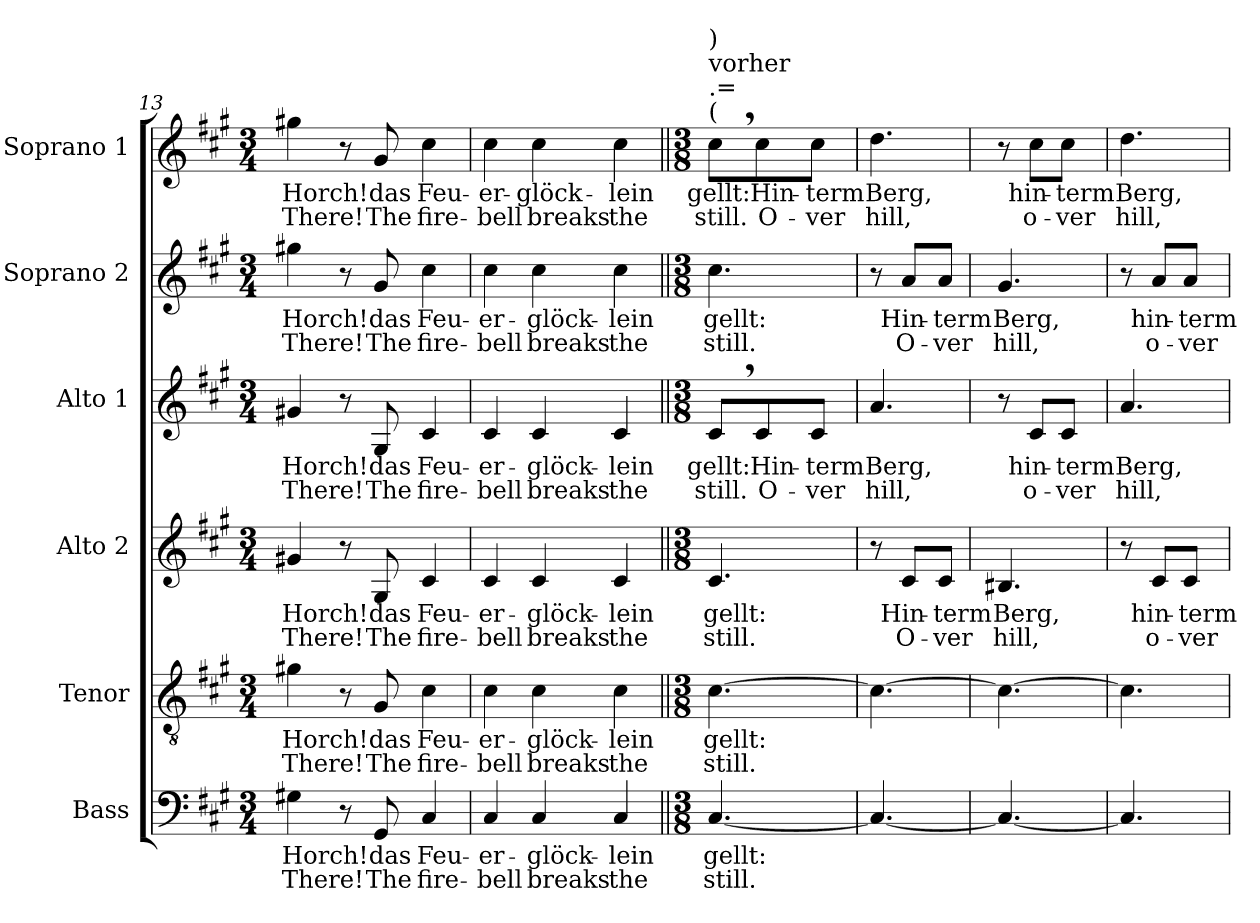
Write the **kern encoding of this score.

**kern	**text	**text	**kern	**text	**text	**kern	**text	**text	**kern	**text	**text	**kern	**text	**text	**kern	**text	**text
*part6	*part6	*part6	*part5	*part5	*part5	*part4	*part4	*part4	*part3	*part3	*part3	*part2	*part2	*part2	*part1	*part1	*part1
*staff6	*staff6	*staff6	*staff5	*staff5	*staff5	*staff4	*staff4	*staff4	*staff3	*staff3	*staff3	*staff2	*staff2	*staff2	*staff1	*staff1	*staff1
*I"Bass	*	*	*I"Tenor	*	*	*I"Alto 2	*	*	*I"Alto 1	*	*	*I"Soprano 2	*	*	*I"Soprano 1	*	*
*I'B	*	*	*I'T	*	*	*I'A 2	*	*	*I'A 1	*	*	*I'S 2	*	*	*I'S 1	*	*
*clefF4	*	*	*clefGv2	*	*	*clefG2	*	*	*clefG2	*	*	*clefG2	*	*	*clefG2	*	*
*k[f#c#g#]	*	*	*k[f#c#g#]	*	*	*k[f#c#g#]	*	*	*k[f#c#g#]	*	*	*k[f#c#g#]	*	*	*k[f#c#g#]	*	*
*f#:	*	*	*f#:	*	*	*f#:	*	*	*f#:	*	*	*f#:	*	*	*f#:	*	*
*M3/4	*	*	*M3/4	*	*	*M3/4	*	*	*M3/4	*	*	*M3/4	*	*	*M3/4	*	*
=13	=13	=13	=13	=13	=13	=13	=13	=13	=13	=13	=13	=13	=13	=13	=13	=13	=13
!	!LO:LY:b	!LO:LY:b	!	!	!	!	!	!	!	!	!	!	!	!	!	!	!
!	!	!	!	!LO:LY:b	!LO:LY:b	!	!	!	!	!	!	!	!	!	!	!	!
!	!	!	!	!	!	!	!LO:LY:b	!LO:LY:b	!	!	!	!	!	!	!	!	!
!	!	!	!	!	!	!	!	!	!	!LO:LY:b	!LO:LY:b	!	!	!	!	!	!
!	!	!	!	!	!	!	!	!	!	!	!	!	!LO:LY:b	!LO:LY:b	!	!	!
!	!	!	!	!	!	!	!	!	!	!	!	!	!	!	!	!LO:LY:b	!LO:LY:b
4G#X\	Horch!	There!	4g#X\	Horch!	There!	4g#X/	Horch!	There!	4g#X/	Horch!	There!	4gg#X\	Horch!	There!	4gg#X\	Horch!	There!
8r	.	.	8r	.	.	8r	.	.	8r	.	.	8r	.	.	8r	.	.
!	!LO:LY:b	!LO:LY:b	!	!	!	!	!	!	!	!	!	!	!	!	!	!	!
!	!	!	!	!LO:LY:b	!LO:LY:b	!	!	!	!	!	!	!	!	!	!	!	!
!	!	!	!	!	!	!	!LO:LY:b	!LO:LY:b	!	!	!	!	!	!	!	!	!
!	!	!	!	!	!	!	!	!	!	!LO:LY:b	!LO:LY:b	!	!	!	!	!	!
!	!	!	!	!	!	!	!	!	!	!	!	!	!LO:LY:b	!LO:LY:b	!	!	!
!	!	!	!	!	!	!	!	!	!	!	!	!	!	!	!	!LO:LY:b	!LO:LY:b
8GG#/	das	The	8G#/	das	The	8G#/	das	The	8G#/	das	The	8g#/	das	The	8g#/	das	The
!	!LO:LY:b	!LO:LY:b	!	!	!	!	!	!	!	!	!	!	!	!	!	!	!
!	!	!	!	!LO:LY:b	!LO:LY:b	!	!	!	!	!	!	!	!	!	!	!	!
!	!	!	!	!	!	!	!LO:LY:b	!LO:LY:b	!	!	!	!	!	!	!	!	!
!	!	!	!	!	!	!	!	!	!	!LO:LY:b	!LO:LY:b	!	!	!	!	!	!
!	!	!	!	!	!	!	!	!	!	!	!	!	!LO:LY:b	!LO:LY:b	!	!	!
!	!	!	!	!	!	!	!	!	!	!	!	!	!	!	!	!LO:LY:b	!LO:LY:b
4C#/	Feu-	fire-	4c#\	Feu-	fire-	4c#/	Feu-	fire-	4c#/	Feu-	fire-	4cc#\	Feu-	fire-	4cc#\	Feu-	fire-
=14	=14	=14	=14	=14	=14	=14	=14	=14	=14	=14	=14	=14	=14	=14	=14	=14	=14
!	!LO:LY:b	!LO:LY:b	!	!	!	!	!	!	!	!	!	!	!	!	!	!	!
!	!	!	!	!LO:LY:b	!LO:LY:b	!	!	!	!	!	!	!	!	!	!	!	!
!	!	!	!	!	!	!	!LO:LY:b	!LO:LY:b	!	!	!	!	!	!	!	!	!
!	!	!	!	!	!	!	!	!	!	!LO:LY:b	!LO:LY:b	!	!	!	!	!	!
!	!	!	!	!	!	!	!	!	!	!	!	!	!LO:LY:b	!LO:LY:b	!	!	!
!	!	!	!	!	!	!	!	!	!	!	!	!	!	!	!	!LO:LY:b	!LO:LY:b
4C#/	-er-	-bell	4c#\	-er-	-bell	4c#/	-er-	-bell	4c#/	-er-	-bell	4cc#\	-er-	-bell	4cc#\	-er-	-bell
!	!LO:LY:b	!LO:LY:b	!	!	!	!	!	!	!	!	!	!	!	!	!	!	!
!	!	!	!	!LO:LY:b	!LO:LY:b	!	!	!	!	!	!	!	!	!	!	!	!
!	!	!	!	!	!	!	!LO:LY:b	!LO:LY:b	!	!	!	!	!	!	!	!	!
!	!	!	!	!	!	!	!	!	!	!LO:LY:b	!LO:LY:b	!	!	!	!	!	!
!	!	!	!	!	!	!	!	!	!	!	!	!	!LO:LY:b	!LO:LY:b	!	!	!
!	!	!	!	!	!	!	!	!	!	!	!	!	!	!	!	!LO:LY:b	!LO:LY:b
4C#/	-glöck-	breaks	4c#\	-glöck-	breaks	4c#/	-glöck-	breaks	4c#/	-glöck-	breaks	4cc#\	-glöck-	breaks	4cc#\	-glöck-	breaks
!	!LO:LY:b	!LO:LY:b	!	!	!	!	!	!	!	!	!	!	!	!	!	!	!
!	!	!	!	!LO:LY:b	!LO:LY:b	!	!	!	!	!	!	!	!	!	!	!	!
!	!	!	!	!	!	!	!LO:LY:b	!LO:LY:b	!	!	!	!	!	!	!	!	!
!	!	!	!	!	!	!	!	!	!	!LO:LY:b	!LO:LY:b	!	!	!	!	!	!
!	!	!	!	!	!	!	!	!	!	!	!	!	!LO:LY:b	!LO:LY:b	!	!	!
!	!	!	!	!	!	!	!	!	!	!	!	!	!	!	!	!LO:LY:b	!LO:LY:b
4C#/	-lein	the	4c#\	-lein	the	4c#/	-lein	the	4c#/	-lein	the	4cc#\	-lein	the	4cc#\	-lein	the
=15||	=15||	=15||	=15||	=15||	=15||	=15||	=15||	=15||	=15||	=15||	=15||	=15||	=15||	=15||	=15||	=15||	=15||
*M3/8	*	*	*M3/8	*	*	*M3/8	*	*	*M3/8	*	*	*M3/8	*	*	*M3/8	*	*
!	!LO:LY:b	!LO:LY:b	!	!	!	!	!	!	!	!	!	!	!	!	!	!	!
!	!	!	!	!LO:LY:b	!LO:LY:b	!	!	!	!	!	!	!	!	!	!	!	!
!	!	!	!	!	!	!	!LO:LY:b	!LO:LY:b	!	!	!	!	!	!	!	!	!
!	!	!	!	!	!	!	!	!	!	!LO:LY:b	!LO:LY:b	!	!	!	!	!	!
!	!	!	!	!	!	!	!	!	!	!	!	!	!LO:LY:b	!LO:LY:b	!	!	!
!	!	!	!	!	!	!	!	!	!	!	!	!	!	!	!LO:TX:a:t=(	!	!
!	!	!	!	!	!	!	!	!	!	!	!	!	!	!	!LO:TX:a:t=.=	!	!
!	!	!	!	!	!	!	!	!	!	!	!	!	!	!	!LO:TX:a:t=vorher	!	!
!	!	!	!	!	!	!	!	!	!	!	!	!	!	!	!LO:TX:a:t=)	!	!
!	!	!	!	!	!	!	!	!	!	!	!	!	!	!	!	!LO:LY:b	!LO:LY:b
[4.C#/	gellt:	still.	[4.c#\	gellt:	still.	4.c#/	gellt:	still.	8c#,>/L	gellt:	still.	4.cc#\	gellt:	still.	8cc#,>\L	gellt:	still.
!	!	!	!	!	!	!	!	!	!	!LO:LY:b	!LO:LY:b	!	!	!	!	!	!
!	!	!	!	!	!	!	!	!	!	!	!	!	!	!	!	!LO:LY:b	!LO:LY:b
.	.	.	.	.	.	.	.	.	8c#/	Hin-	O-	.	.	.	8cc#\	Hin-	O-
!	!	!	!	!	!	!	!	!	!	!LO:LY:b	!LO:LY:b	!	!	!	!	!	!
!	!	!	!	!	!	!	!	!	!	!	!	!	!	!	!	!LO:LY:b	!LO:LY:b
.	.	.	.	.	.	.	.	.	8c#/J	-term	-ver	.	.	.	8cc#\J	-term	-ver
!!LO:LB:g=z
=16	=16	=16	=16	=16	=16	=16	=16	=16	=16	=16	=16	=16	=16	=16	=16	=16	=16
!	!	!	!	!	!	!	!	!	!	!LO:LY:b	!LO:LY:b	!	!	!	!	!	!
!	!	!	!	!	!	!	!	!	!	!	!	!	!	!	!	!LO:LY:b	!LO:LY:b
4.C#/_	.	.	4.c#\_	.	.	8r	.	.	4.a/	Berg,	hill,	8r	.	.	4.dd\	Berg,	hill,
!	!	!	!	!	!	!	!LO:LY:b	!LO:LY:b	!	!	!	!	!	!	!	!	!
!	!	!	!	!	!	!	!	!	!	!	!	!	!LO:LY:b	!LO:LY:b	!	!	!
.	.	.	.	.	.	8c#/L	Hin-	O-	.	.	.	8a/L	Hin-	O-	.	.	.
!	!	!	!	!	!	!	!LO:LY:b	!LO:LY:b	!	!	!	!	!	!	!	!	!
!	!	!	!	!	!	!	!	!	!	!	!	!	!LO:LY:b	!LO:LY:b	!	!	!
.	.	.	.	.	.	8c#/J	-term	-ver	.	.	.	8a/J	-term	-ver	.	.	.
=17	=17	=17	=17	=17	=17	=17	=17	=17	=17	=17	=17	=17	=17	=17	=17	=17	=17
!	!	!	!	!	!	!	!LO:LY:b	!LO:LY:b	!	!	!	!	!	!	!	!	!
!	!	!	!	!	!	!	!	!	!	!	!	!	!LO:LY:b	!LO:LY:b	!	!	!
4.C#/_	.	.	4.c#\_	.	.	4.B#X/	Berg,	hill,	8r	.	.	4.g#/	Berg,	hill,	8r	.	.
!	!	!	!	!	!	!	!	!	!	!LO:LY:b	!LO:LY:b	!	!	!	!	!	!
!	!	!	!	!	!	!	!	!	!	!	!	!	!	!	!	!LO:LY:b	!LO:LY:b
.	.	.	.	.	.	.	.	.	8c#/L	hin-	o-	.	.	.	8cc#\L	hin-	o-
!	!	!	!	!	!	!	!	!	!	!LO:LY:b	!LO:LY:b	!	!	!	!	!	!
!	!	!	!	!	!	!	!	!	!	!	!	!	!	!	!	!LO:LY:b	!LO:LY:b
.	.	.	.	.	.	.	.	.	8c#/J	-term	-ver	.	.	.	8cc#\J	-term	-ver
=18	=18	=18	=18	=18	=18	=18	=18	=18	=18	=18	=18	=18	=18	=18	=18	=18	=18
!	!	!	!	!	!	!	!	!	!	!LO:LY:b	!LO:LY:b	!	!	!	!	!	!
!	!	!	!	!	!	!	!	!	!	!	!	!	!	!	!	!LO:LY:b	!LO:LY:b
4.C#/]	.	.	4.c#\]	.	.	8r	.	.	4.a/	Berg,	hill,	8r	.	.	4.dd\	Berg,	hill,
!	!	!	!	!	!	!	!LO:LY:b	!LO:LY:b	!	!	!	!	!	!	!	!	!
!	!	!	!	!	!	!	!	!	!	!	!	!	!LO:LY:b	!LO:LY:b	!	!	!
.	.	.	.	.	.	8c#/L	hin-	o-	.	.	.	8a/L	hin-	o-	.	.	.
!	!	!	!	!	!	!	!LO:LY:b	!LO:LY:b	!	!	!	!	!	!	!	!	!
!	!	!	!	!	!	!	!	!	!	!	!	!	!LO:LY:b	!LO:LY:b	!	!	!
.	.	.	.	.	.	8c#/J	-term	-ver	.	.	.	8a/J	-term	-ver	.	.	.
=	=	=	=	=	=	=	=	=	=	=	=	=	=	=	=	=	=
*-	*-	*-	*-	*-	*-	*-	*-	*-	*-	*-	*-	*-	*-	*-	*-	*-	*-
